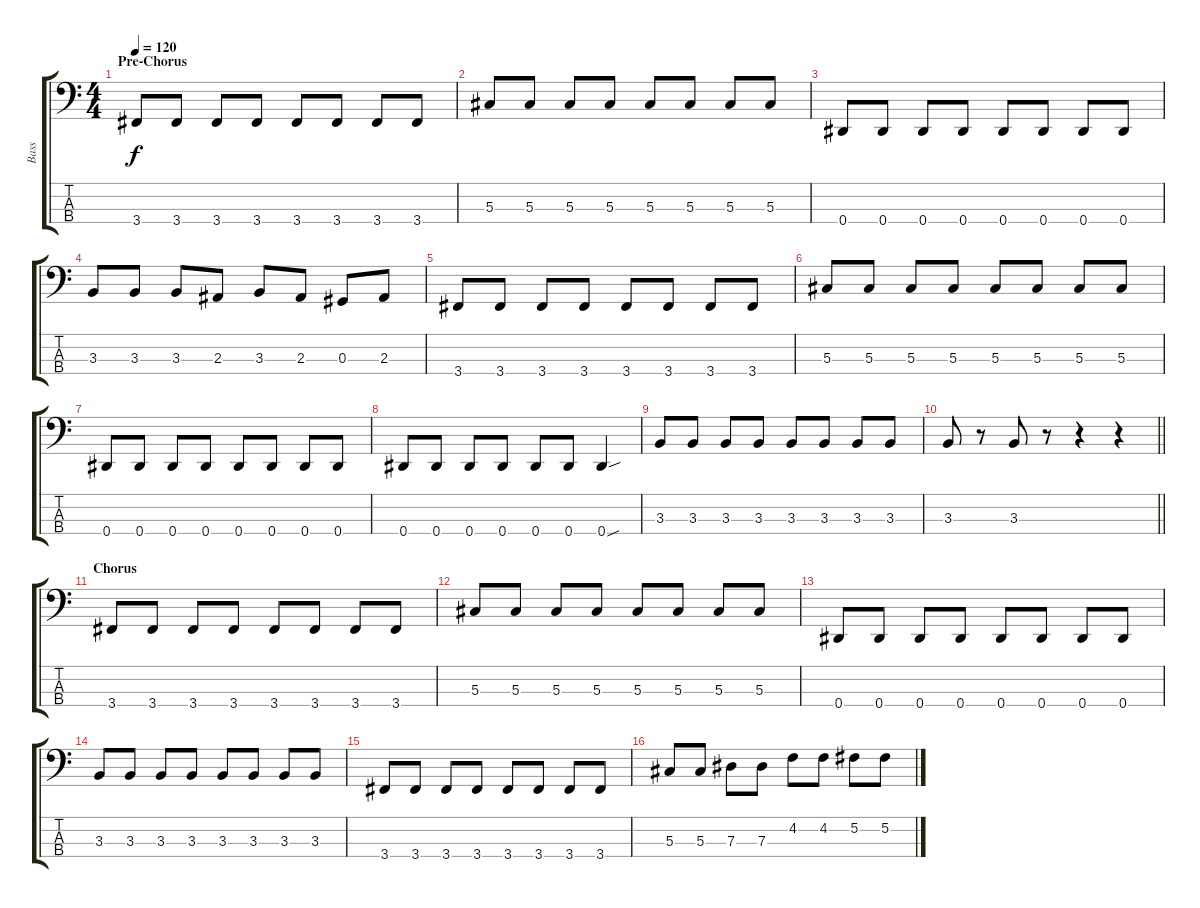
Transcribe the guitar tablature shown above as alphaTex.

\track ("Bass" "Bass") {instrument electricbasspick}
\staff {score tabs}
\tuning (Gb2 Db2 Ab1 Eb1) {hide}
\ts (4 4)
\section ("" "Pre-Chorus")
\tempo 120
\clef f4
\ks c
3.4.8{dy f} 3.4.8 3.4.8 3.4.8 3.4.8 3.4.8 3.4.8 3.4.8 |
5.3.8 5.3.8 5.3.8 5.3.8 5.3.8 5.3.8 5.3.8 5.3.8 |
0.4.8 0.4.8 0.4.8 0.4.8 0.4.8 0.4.8 0.4.8 0.4.8 |
3.3.8 3.3.8 3.3.8 2.3.8 3.3.8 2.3.8 0.3.8 2.3.8 |
3.4.8 3.4.8 3.4.8 3.4.8 3.4.8 3.4.8 3.4.8 3.4.8 |
5.3.8 5.3.8 5.3.8 5.3.8 5.3.8 5.3.8 5.3.8 5.3.8 |
0.4.8 0.4.8 0.4.8 0.4.8 0.4.8 0.4.8 0.4.8 0.4.8 |
0.4.8 0.4.8 0.4.8 0.4.8 0.4.8 0.4.8 0.4{sou}.4 |
3.3.8 3.3.8 3.3.8 3.3.8 3.3.8 3.3.8 3.3.8 3.3.8 |
\barLineRight lightlight
3.3.8 r.8 3.3.8 r.8 r.4 r.4 |
\section ("" "Chorus")
3.4.8 3.4.8 3.4.8 3.4.8 3.4.8 3.4.8 3.4.8 3.4.8 |
5.3.8 5.3.8 5.3.8 5.3.8 5.3.8 5.3.8 5.3.8 5.3.8 |
0.4.8 0.4.8 0.4.8 0.4.8 0.4.8 0.4.8 0.4.8 0.4.8 |
3.3.8 3.3.8 3.3.8 3.3.8 3.3.8 3.3.8 3.3.8 3.3.8 |
3.4.8 3.4.8 3.4.8 3.4.8 3.4.8 3.4.8 3.4.8 3.4.8 |
5.3.8 5.3.8 7.3.8 7.3.8 4.2.8 4.2.8 5.2.8 5.2.8
